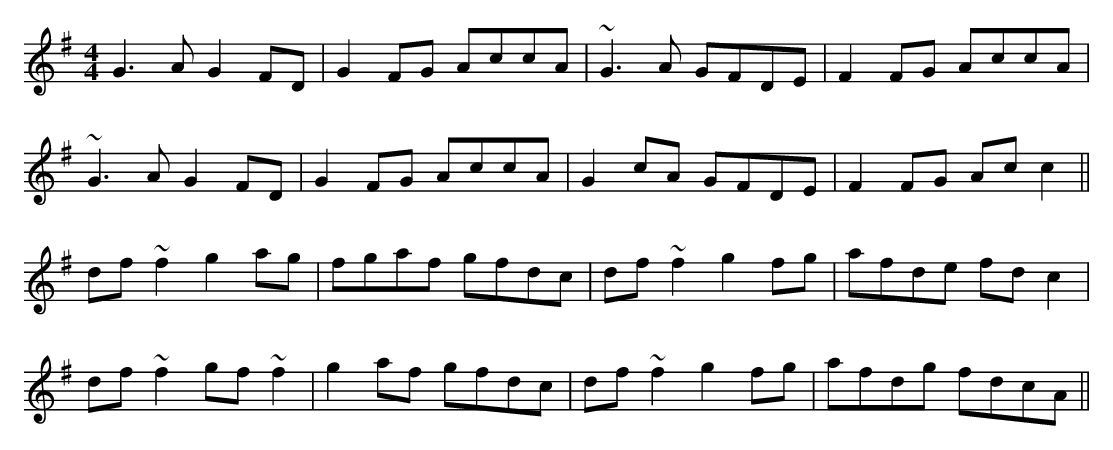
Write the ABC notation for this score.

X:1
M:4/4
K:Ador
G3A G2FD|G2FG AccA|~G3A GFDE|F2FG AccA|
~G3A G2FD|G2FG AccA|G2cA GFDE|F2FG Acc2||
df~f2 g2ag|fgaf gfdc|df~f2 g2fg|afde fdc2|
df~f2 gf~f2|g2af gfdc|df~f2 g2fg|afdg fdcA||
